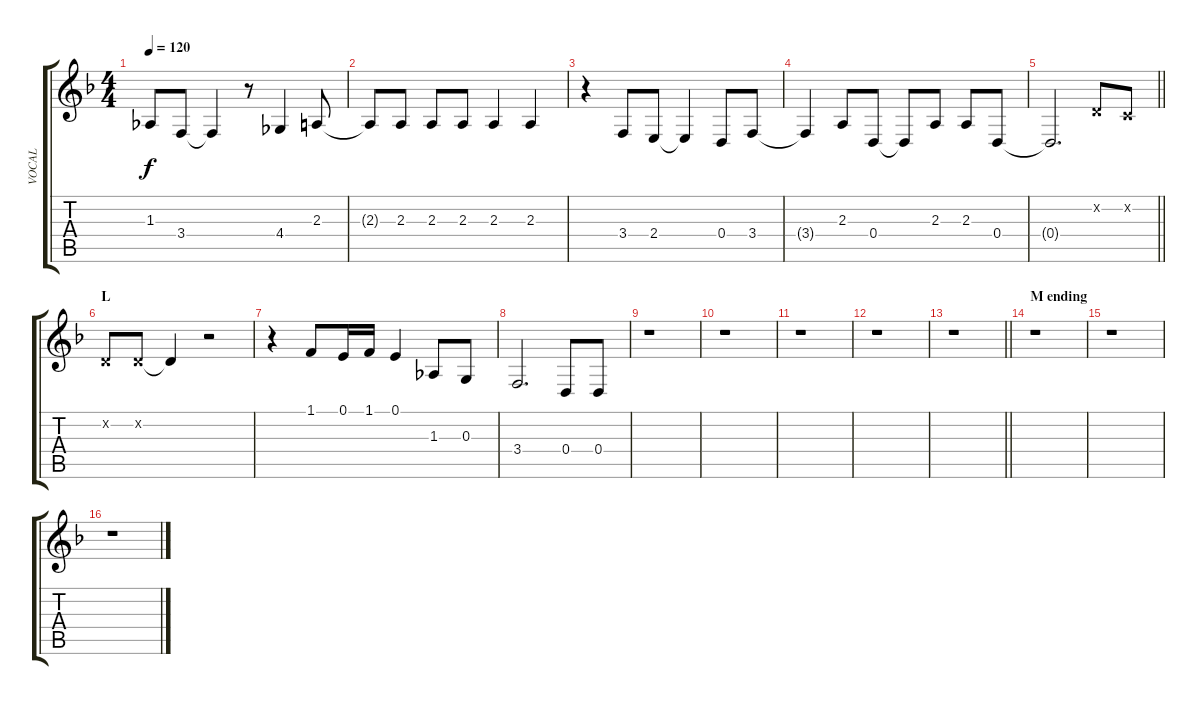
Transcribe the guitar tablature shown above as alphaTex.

\track ("VOCAL" "VOCAL") {instrument electricpiano1}
\staff {score tabs}
\tuning (E4 B3 G3 D3 A2 E2) {hide}
\ts (4 4)
\tempo 120
\clef g2
\ks f
1.3{t}.8{dy f} 3.4.8 3.4{t}.4 r.8 4.4.4 2.3.8 |
2.3{t}.8 2.3.8 2.3.8 2.3.8 2.3.4 2.3.4 |
r.4 3.4.8 2.4.8 2.4{t}.4 0.4.8 3.4.8 |
3.4{t}.4 2.3.8 0.4.8 0.4{t}.8 2.3.8 2.3.8 0.4.8 |
\barLineRight lightlight
0.4{t}.2{d} 3.2{x}.8 1.2{x}.8 |
\section ("" "L")
3.2{x}.8 3.2{x}.8 3.2{t}.4 r.2 |
r.4 1.1.8 0.1.16 1.1.16 0.1.4 1.3.8 0.3.8 |
3.4.2{d} 0.4.8 0.4.8 |
r.1 |
r.1 |
r.1 |
r.1 |
\barLineRight lightlight
r.1 |
\section ("" "M ending")
r.1 |
r.1 |
r.1
